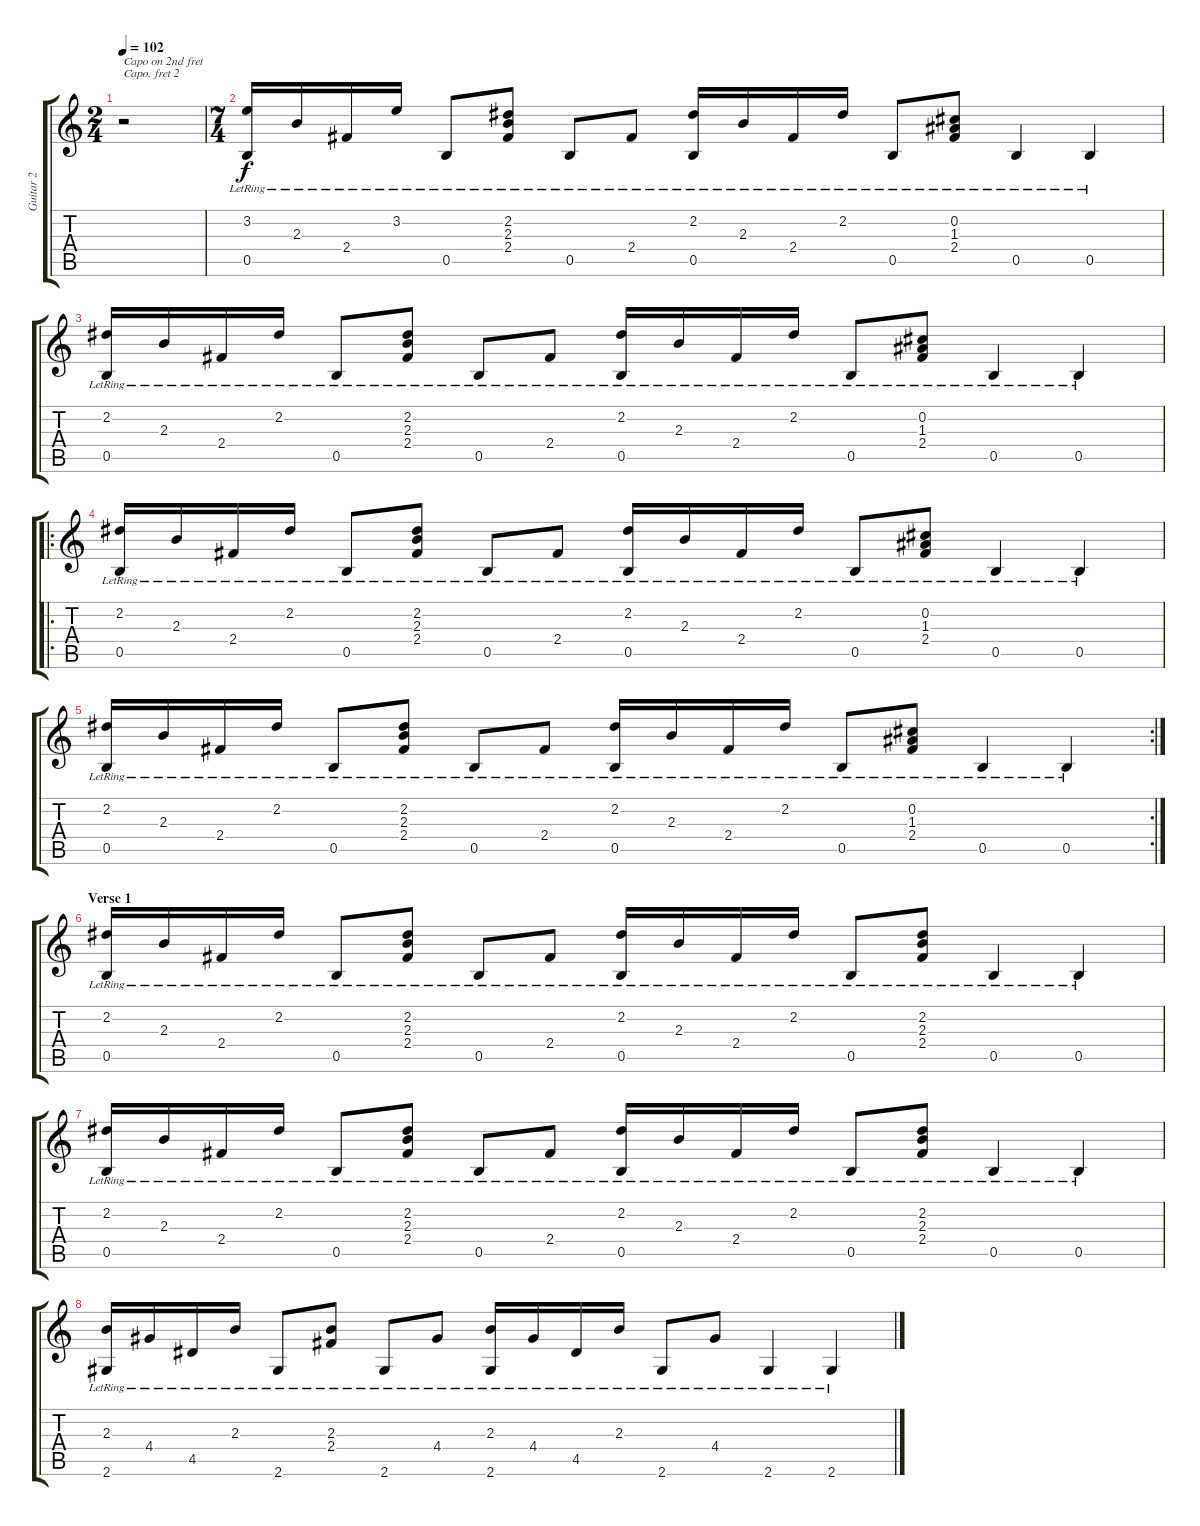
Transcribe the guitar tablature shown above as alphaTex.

\track ("Guitar 2" "Guitar 2") {instrument acousticguitarsteel}
\staff {score tabs}
\capo 2
\tuning (E4 B3 G3 D3 A2 E2) {hide}
\ts (2 4)
\tempo 102
\clef g2
\ks c
r.2{txt "Capo on 2nd fret" dy f instrument acousticguitarsteel} |
\ts (7 4)
(3.2{lr} 0.5{lr}).16 2.3{lr}.16 2.4{lr}.16 3.2{lr}.16 0.5{lr}.8 (2.2{lr} 2.3{lr} 2.4{lr}).8 0.5{lr}.8 2.4{lr}.8 (2.2{lr} 0.5{lr}).16 2.3{lr}.16 2.4{lr}.16 2.2{lr}.16 0.5{lr}.8 (0.2{lr} 1.3{lr} 2.4{lr}).8 0.5{lr}.4 0.5{lr}.4 |
(2.2{lr} 0.5{lr}).16 2.3{lr}.16 2.4{lr}.16 2.2{lr}.16 0.5{lr}.8 (2.2{lr} 2.3{lr} 2.4{lr}).8 0.5{lr}.8 2.4{lr}.8 (2.2{lr} 0.5{lr}).16 2.3{lr}.16 2.4{lr}.16 2.2{lr}.16 0.5{lr}.8 (0.2{lr} 1.3{lr} 2.4{lr}).8 0.5{lr}.4 0.5{lr}.4 |
\ro
(2.2{lr} 0.5{lr}).16 2.3{lr}.16 2.4{lr}.16 2.2{lr}.16 0.5{lr}.8 (2.2{lr} 2.3{lr} 2.4{lr}).8 0.5{lr}.8 2.4{lr}.8 (2.2{lr} 0.5{lr}).16 2.3{lr}.16 2.4{lr}.16 2.2{lr}.16 0.5{lr}.8 (0.2{lr} 1.3{lr} 2.4{lr}).8 0.5{lr}.4 0.5{lr}.4 |
\rc 2
(2.2{lr} 0.5{lr}).16 2.3{lr}.16 2.4{lr}.16 2.2{lr}.16 0.5{lr}.8 (2.2{lr} 2.3{lr} 2.4{lr}).8 0.5{lr}.8 2.4{lr}.8 (2.2{lr} 0.5{lr}).16 2.3{lr}.16 2.4{lr}.16 2.2{lr}.16 0.5{lr}.8 (0.2{lr} 1.3{lr} 2.4{lr}).8 0.5{lr}.4 0.5{lr}.4 |
\section ("" "Verse 1")
(2.2{lr} 0.5{lr}).16 2.3{lr}.16 2.4{lr}.16 2.2{lr}.16 0.5{lr}.8 (2.2{lr} 2.3{lr} 2.4{lr}).8 0.5{lr}.8 2.4{lr}.8 (2.2{lr} 0.5{lr}).16 2.3{lr}.16 2.4{lr}.16 2.2{lr}.16 0.5{lr}.8 (2.2{lr} 2.3{lr} 2.4{lr}).8 0.5{lr}.4 0.5{lr}.4 |
(2.2{lr} 0.5{lr}).16 2.3{lr}.16 2.4{lr}.16 2.2{lr}.16 0.5{lr}.8 (2.2{lr} 2.3{lr} 2.4{lr}).8 0.5{lr}.8 2.4{lr}.8 (2.2{lr} 0.5{lr}).16 2.3{lr}.16 2.4{lr}.16 2.2{lr}.16 0.5{lr}.8 (2.2{lr} 2.3{lr} 2.4{lr}).8 0.5{lr}.4 0.5{lr}.4 |
(2.3{lr} 2.6{lr}).16 4.4{lr}.16 4.5{lr}.16 2.3{lr}.16 2.6{lr}.8 (2.3{lr} 2.4{lr}).8 2.6{lr}.8 4.4{lr}.8 (2.3{lr} 2.6{lr}).16 4.4{lr}.16 4.5{lr}.16 2.3{lr}.16 2.6{lr}.8 4.4{lr}.8 2.6{lr}.4 2.6{lr}.4
